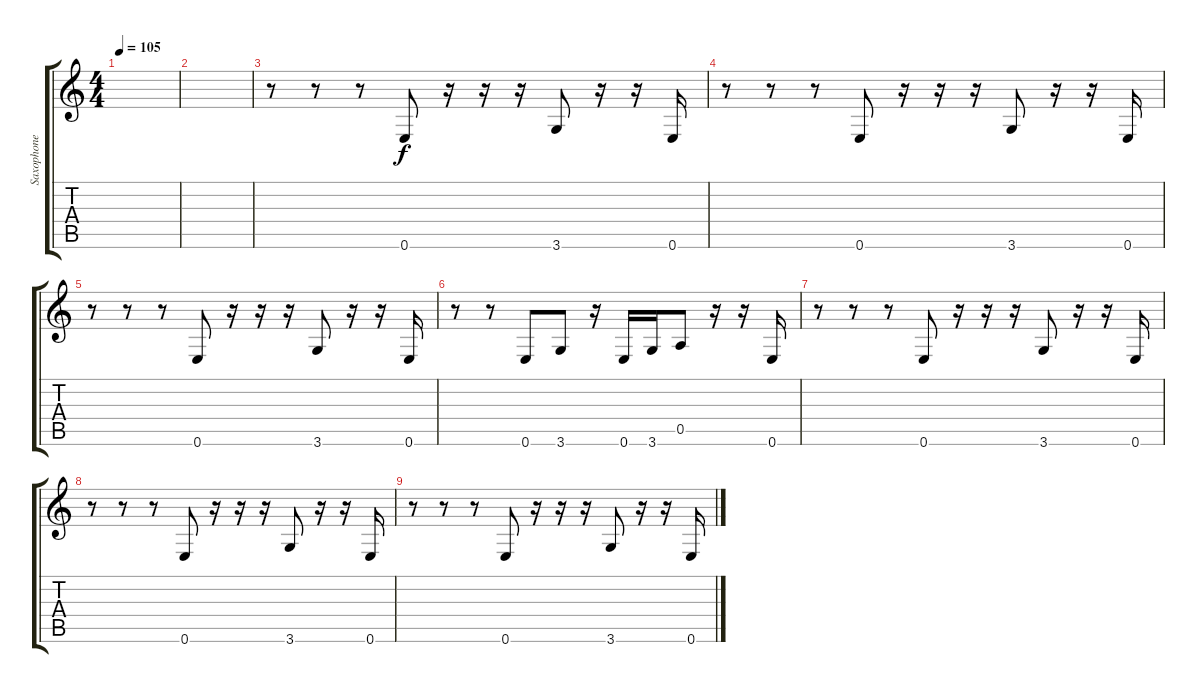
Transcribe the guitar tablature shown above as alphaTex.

\track ("Saxophone : Baritone" "Saxophone ") {instrument distortionguitar}
\staff {score tabs}
\tuning (E4 B3 G3 D3 A2 E2) {hide}
\ts (4 4)
\tempo 105
\clef g2
\ks c
|
|
r.8 r.8 r.8 0.6.8 r.16 r.16 r.16 3.6.8 r.16 r.16 0.6.16 |
r.8 r.8 r.8 0.6.8 r.16 r.16 r.16 3.6.8 r.16 r.16 0.6.16 |
r.8 r.8 r.8 0.6.8 r.16 r.16 r.16 3.6.8 r.16 r.16 0.6.16 |
r.8 r.8 0.6.8 3.6.8 r.16 0.6.16 3.6.16 0.5.8 r.16 r.16 0.6.16 |
r.8 r.8 r.8 0.6.8 r.16 r.16 r.16 3.6.8 r.16 r.16 0.6.16 |
r.8 r.8 r.8 0.6.8 r.16 r.16 r.16 3.6.8 r.16 r.16 0.6.16 |
r.8 r.8 r.8 0.6.8 r.16 r.16 r.16 3.6.8 r.16 r.16 0.6.16
